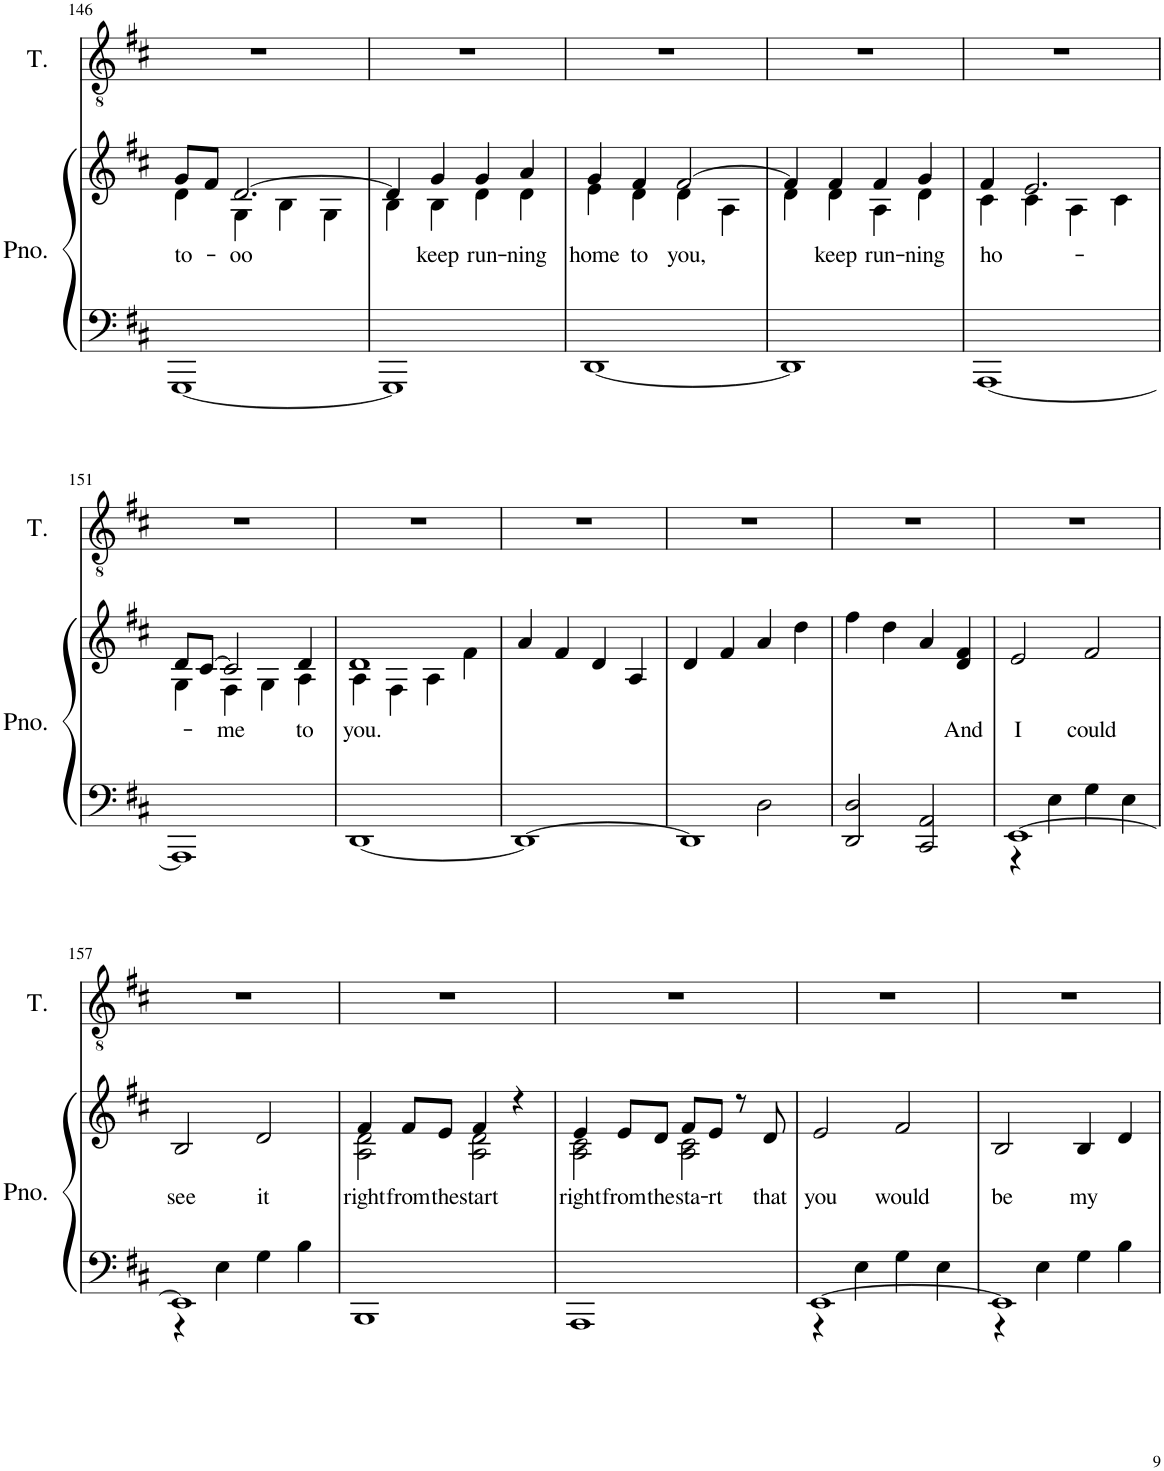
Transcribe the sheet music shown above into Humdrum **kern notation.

**kern	**kern	**text	**kern
*part2	*part2	*part2	*part1
*staff3	*staff2	*staff2	*staff1
*I"Piano	*	*	*I"Tenor
*I'Pno.	*	*	*I'T.
!!LO:PB:g=z
*clefF4	*clefG2	*	*clefGv2
*k[f#c#]	*k[f#c#]	*	*k[f#c#]
*M4/4	*M4/4	*	*M4/4
=146	=146	=146	=146
!	!	!LO:LY:b	!
*	*^	*	*
[1GGG	8g/L	4d\	to-	1r
.	8f#/J	.	.	.
!	!	!	!LO:LY:b	!
.	[2.d/	4G\	-oo	.
.	.	4B\	.	.
.	.	4G\	.	.
=147	=147	=147	=147	=147
1GGG]	4d/]	4B\	.	1r
!	!	!	!LO:LY:b	!
.	4g/	4B\	keep	.
!	!	!	!LO:LY:b	!
.	4g/	4d\	run-	.
!	!	!	!LO:LY:b	!
.	4a/	4d\	-ning	.
=148	=148	=148	=148	=148
!	!	!	!LO:LY:b	!
[1DD	4g/	4e\	home	1r
!	!	!	!LO:LY:b	!
.	4f#/	4d\	to	.
!	!	!	!LO:LY:b	!
.	[2f#/	4d\	you,	.
.	.	4A\	.	.
=149	=149	=149	=149	=149
1DD]	4f#/]	4d\	.	1r
!	!	!	!LO:LY:b	!
.	4f#/	4d\	keep	.
!	!	!	!LO:LY:b	!
.	4f#/	4A\	run-	.
!	!	!	!LO:LY:b	!
.	4g/	4d\	-ning	.
=150	=150	=150	=150	=150
!	!	!	!LO:LY:b	!
[1AAA	4f#/	4c#\	ho-	1r
.	2.e/	4c#\	.	.
.	.	4A\	.	.
.	.	4c#\	.	.
!!LO:LB:g=z
=151	=151	=151	=151	=151
1AAA]	8d/L	4G\	.	1r
.	[8c#/J	.	.	.
!	!	!	!LO:LY:b	!
.	2c#/]	4F#\	-me	.
.	.	4G\	.	.
!	!	!	!LO:LY:b	!
.	4d/	4A\	to	.
=152	=152	=152	=152	=152
!	!	!	!LO:LY:b	!
[1DD	1d	4A\	you.	1r
.	.	4F#\	.	.
.	.	4A\	.	.
.	.	4f#\	.	.
*	*v	*v	*	*
=153	=153	=153	=153
1DD_	4a/	.	1r
.	4f#/	.	.
.	4d/	.	.
.	4A/	.	.
=154	=154	=154	=154
*^	*	*	*
1DD]	2ryy	4d/	.	1r
.	.	4f#/	.	.
.	2D\	4a/	.	.
.	.	4dd\	.	.
*v	*v	*	*	*
=155	=155	=155	=155
2DD/ 2D/	4ff#\	.	1r
.	4dd\	.	.
2CC#/ 2AA/	4a/	.	.
!	!	!LO:LY:b	!
.	4d/ 4f#/	And	.
=156	=156	=156	=156
*^	*	*	*
!	!	!	!LO:LY:b	!
[1EE	4r	2e/	I	1r
.	4E\	.	.	.
!	!	!	!LO:LY:b	!
.	4G\	2f#/	could	.
.	4E\	.	.	.
!!LO:LB:g=z
=157	=157	=157	=157	=157
!	!	!	!LO:LY:b	!
1EE]	4r	2B/	see	1r
.	4E\	.	.	.
!	!	!	!LO:LY:b	!
.	4G\	2d/	it	.
.	4B\	.	.	.
=158	=158	=158	=158	=158
!	!	!	!LO:LY:b	!
*v	*v	*^	*	*
1BBB	4f#/	2A\ 2d\	right	1r
!	!	!	!LO:LY:b	!
.	8f#/L	.	from	.
!	!	!	!LO:LY:b	!
.	8e/J	.	the	.
!	!	!	!LO:LY:b	!
.	4f#/	2A\ 2d\	start	.
.	4r	.	.	.
=159	=159	=159	=159	=159
!	!	!	!LO:LY:b	!
1AAA	4e/	2A\ 2c#\	right	1r
!	!	!	!LO:LY:b	!
.	8e/L	.	from	.
!	!	!	!LO:LY:b	!
.	8d/J	.	the	.
!	!	!	!LO:LY:b	!
.	8f#/L	2A\ 2c#\	sta-	.
!	!	!	!LO:LY:b	!
.	8e/J	.	-rt	.
.	8r	.	.	.
!	!	!	!LO:LY:b	!
.	8d/	.	that	.
*	*v	*v	*	*
=160	=160	=160	=160
*^	*	*	*
!	!	!	!LO:LY:b	!
[1EE	4r	2e/	you	1r
.	4E\	.	.	.
!	!	!	!LO:LY:b	!
.	4G\	2f#/	would	.
.	4E\	.	.	.
=161	=161	=161	=161	=161
!	!	!	!LO:LY:b	!
1EE]	4r	2B/	be	1r
.	4E\	.	.	.
!	!	!	!LO:LY:b	!
.	4G\	4B/	my	.
.	4B\	4d/	.	.
*v	*v	*	*	*
=	=	=	=
*-	*-	*-	*-
